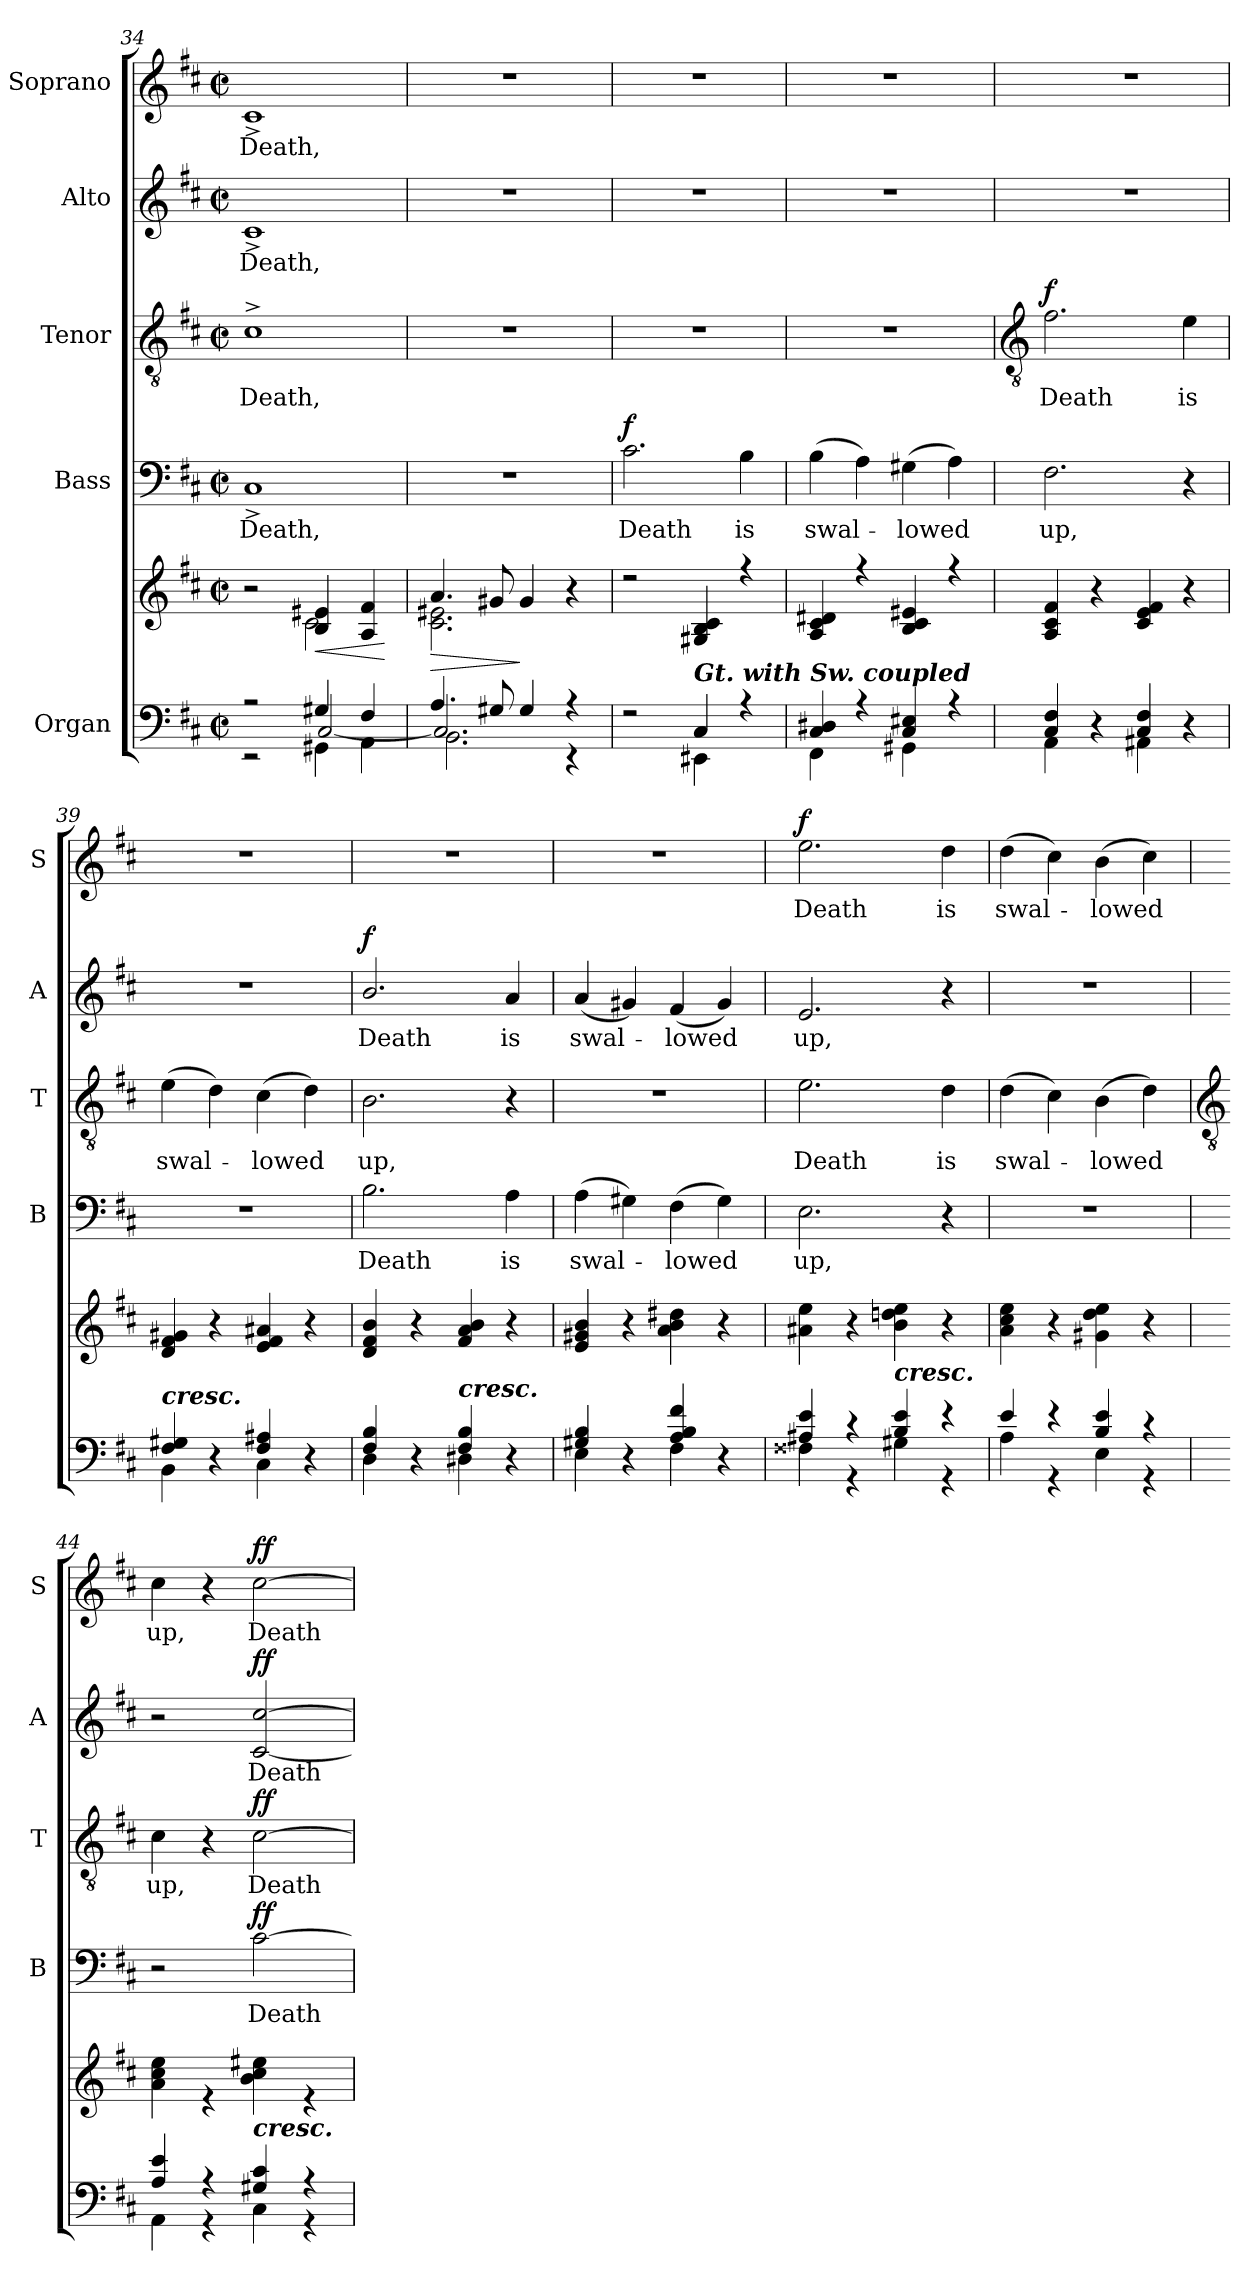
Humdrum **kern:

**kern	**kern	**dynam	**kern	**text	**dynam	**kern	**text	**dynam	**kern	**text	**dynam	**kern	**text	**dynam
*part5	*part5	*part5	*part4	*part4	*part4	*part3	*part3	*part3	*part2	*part2	*part2	*part1	*part1	*part1
*staff6	*staff5	*staff5/6	*staff4	*staff4	*staff4	*staff3	*staff3	*staff3	*staff2	*staff2	*staff2	*staff1	*staff1	*staff1
*I"Organ	*	*	*I"Bass	*	*	*I"Tenor	*	*	*I"Alto	*	*	*I"Soprano	*	*
*	*	*	*I'B	*	*	*I'T	*	*	*I'A	*	*	*I'S	*	*
*clefF4	*clefG2	*	*clefF4	*	*	*clefGv2	*	*	*clefG2	*	*	*clefG2	*	*
*k[f#c#]	*k[f#c#]	*	*k[f#c#]	*	*	*k[f#c#]	*	*	*k[f#c#]	*	*	*k[f#c#]	*	*
*D:	*D:	*	*D:	*	*	*D:	*	*	*D:	*	*	*D:	*	*
*M2/2	*M2/2	*	*M2/2	*	*	*M2/2	*	*	*M2/2	*	*	*M2/2	*	*
*met(c|)	*met(c|)	*	*met(c|)	*	*	*met(c|)	*	*	*met(c|)	*	*	*met(c|)	*	*
=34	=34	=34	=34	=34	=34	=34	=34	=34	=34	=34	=34	=34	=34	=34
*^	*^	*	*	*	*	*	*	*	*	*	*	*	*	*
*	*^	*	*	*	*	*	*	*	*	*	*	*	*	*	*	*
!	!	!	!	!	!	!	!LO:LY:b	!	!	!LO:LY:b	!	!	!LO:LY:b	!	!	!LO:LY:b	!
2r	2ryy	2r	2r	2ryy	.	1C#^	Death,	.	1c#^	Death,	.	1c#^	Death,	.	1c#^	Death,	.
!	!	!	!	!	!LO:HP:b	!	!	!	!	!	!	!	!	!	!	!	!
4G#X/	[2C#/	4GG#X\	4B 4e#X	2c#\	<	.	.	.	.	.	.	.	.	.	.	.	.
4F#/	.	4AA\	4A 4f#	.	.	.	.	.	.	.	.	.	.	.	.	.	.
*v	*v	*v	*	*	*	*	*	*	*	*	*	*	*	*	*	*	*
*	*v	*v	*	*	*	*	*	*	*	*	*	*	*	*	*
.	.	[	.	.	.	.	.	.	.	.	.	.	.	.
=35	=35	=35	=35	=35	=35	=35	=35	=35	=35	=35	=35	=35	=35	=35
*^	*	*	*	*	*	*	*	*	*	*	*	*	*	*
*	*^	*	*	*	*	*	*	*	*	*	*	*	*	*	*
!	!	!	!	!LO:HP:b	!	!	!	!	!	!	!	!	!	!	!	!
*	*	*	*^	*	*	*	*	*	*	*	*	*	*	*	*	*
4.A/	2.C#/]	2.BB\	4.a	2.c#\ 2.e#X\	>	1r	.	.	1r	.	.	1r	.	.	1r	.	.
8G#X/	.	.	8g#X	.	.	.	.	.	.	.	.	.	.	.	.	.	.
4G#/	.	.	4g#	.	]	.	.	.	.	.	.	.	.	.	.	.	.
4r	4ryy	4r	4r	4ryy	.	.	.	.	.	.	.	.	.	.	.	.	.
=36	=36	=36	=36	=36	=36	=36	=36	=36	=36	=36	=36	=36	=36	=36	=36	=36	=36
!	!	!	!	!	!	!	!LO:LY:b	!LO:DY:b	!	!	!	!	!	!	!	!	!
2r	1ryy	2ryy	2r	1ryy	.	2.c#\	Death	f	1r	.	.	1r	.	.	1r	.	.
!LO:TX:a:Bi:t=Gt. with Sw. coupled	!	!	!	!	!	!	!	!	!	!	!	!	!	!	!	!	!
!	!	!	!	!	!LO:DY:b=2	!	!	!	!	!	!	!	!	!	!	!	!
!	!	!	!	!	!LO:DY:n=1:b=2	!	!	!	!	!	!	!	!	!	!	!	!
!	!	!	!	!	!LO:DY:n=2:b	!	!	!	!	!	!	!	!	!	!	!	!
4C#/	.	4EE#X\	4G#X 4B 4c#	.	mp mp mp	.	.	.	.	.	.	.	.	.	.	.	.
!	!	!	!	!	!	!	!LO:LY:b	!	!	!	!	!	!	!	!	!	!
4r	.	4ryy	4r	.	.	4B	is	.	.	.	.	.	.	.	.	.	.
=37	=37	=37	=37	=37	=37	=37	=37	=37	=37	=37	=37	=37	=37	=37	=37	=37	=37
!	!	!	!	!	!	!	!LO:LY:b	!	!	!	!	!	!	!	!	!	!
4C#/ 4D#X/	1ryy	4FF#\	4A 4c# 4d#X	1ryy	.	(>4B	swal-	.	1r	.	.	1r	.	.	1r	.	.
4r	.	4ryy	4r	.	.	4A)	.	.	.	.	.	.	.	.	.	.	.
!	!	!	!	!	!	!	!LO:LY:b	!	!	!	!	!	!	!	!	!	!
4C#/ 4E#X/	.	4GG#X\	4B 4c# 4e#X	.	.	(>4G#X	lowed	.	.	.	.	.	.	.	.	.	.
4r	.	4ryy	4r	.	.	4A)	.	.	.	.	.	.	.	.	.	.	.
*v	*v	*v	*	*	*	*	*	*	*	*	*	*	*	*	*	*	*
*	*v	*v	*	*	*	*	*	*	*	*	*	*	*	*	*
!!LO:LB:g=z
=38	=38	=38	=38	=38	=38	=38	=38	=38	=38	=38	=38	=38	=38	=38
*	*	*	*	*	*	*clefGv2	*	*	*	*	*	*	*	*
*^	*	*	*	*	*	*	*	*	*	*	*	*	*	*
*	*^	*	*	*	*	*	*	*	*	*	*	*	*	*	*
!	!	!	!	!	!	!LO:LY:b	!	!	!LO:LY:b	!LO:DY:b	!	!	!	!	!	!
*	*v	*v	*	*	*	*	*	*	*	*	*	*	*	*	*	*
4C#/ 4F#/	4AA\	4A 4c# 4f#	.	2.F#	up,	.	2.f#\	Death	f	1r	.	.	1r	.	.
4r	4ryy	4r	.	.	.	.	.	.	.	.	.	.	.	.	.
4C#/ 4F#/	4AA#X\	4c# 4e 4f#	.	.	.	.	.	.	.	.	.	.	.	.	.
!	!	!	!	!	!	!	!	!LO:LY:b	!	!	!	!	!	!	!
4r	4ryy	4r	.	4r	.	.	4e	is	.	.	.	.	.	.	.
=39	=39	=39	=39	=39	=39	=39	=39	=39	=39	=39	=39	=39	=39	=39	=39
!LO:TX:a:Bi:t=cresc.	!	!	!	!	!	!	!	!	!	!	!	!	!	!	!
!	!	!	!	!	!	!	!	!LO:LY:b	!	!	!	!	!	!	!
4F#/ 4G#X/	4BB\	4d 4f# 4g#X	.	1r	.	.	(>4e	swal-	.	1r	.	.	1r	.	.
4r	4ryy	4r	.	.	.	.	4d)	.	.	.	.	.	.	.	.
!	!	!	!	!	!	!	!	!LO:LY:b	!	!	!	!	!	!	!
4F#/ 4A#X/	4C#\	4e 4f# 4a#X	.	.	.	.	(>4c#	lowed	.	.	.	.	.	.	.
4r	4ryy	4r	.	.	.	.	4d)	.	.	.	.	.	.	.	.
=40	=40	=40	=40	=40	=40	=40	=40	=40	=40	=40	=40	=40	=40	=40	=40
!	!	!	!	!	!LO:LY:b	!	!	!LO:LY:b	!	!	!LO:LY:b	!LO:DY:b	!	!	!
4F#/ 4B/	4D\	4d 4f# 4b	.	2.B\	Death	.	2.B	up,	.	2.b/	Death	f	1r	.	.
4r	4ryy	4r	.	.	.	.	.	.	.	.	.	.	.	.	.
!LO:TX:a:Bi:t=cresc.	!	!	!	!	!	!	!	!	!	!	!	!	!	!	!
4F#/ 4B/	4D#X\	4f# 4a 4b	.	.	.	.	.	.	.	.	.	.	.	.	.
!	!	!	!	!	!LO:LY:b	!	!	!	!	!	!LO:LY:b	!	!	!	!
4r	4ryy	4r	.	4A	is	.	4r	.	.	4a	is	.	.	.	.
=41	=41	=41	=41	=41	=41	=41	=41	=41	=41	=41	=41	=41	=41	=41	=41
!	!	!	!	!	!LO:LY:b	!	!	!	!	!	!LO:LY:b	!	!	!	!
4G#X/ 4B/	4E\	4e 4g#X 4b	.	(>4A	swal-	.	1r	.	.	(<4a	swal-	.	1r	.	.
4r	4ryy	4r	.	4G#X)	.	.	.	.	.	4g#X)	.	.	.	.	.
!	!	!	!	!	!LO:LY:b	!	!	!	!	!	!LO:LY:b	!	!	!	!
4A/ 4B/ 4f#/	4F#\	4a 4b 4dd#X	.	(>4F#	lowed	.	.	.	.	(<4f#	lowed	.	.	.	.
4r	4ryy	4r	.	4G#)	.	.	.	.	.	4g#)	.	.	.	.	.
=42	=42	=42	=42	=42	=42	=42	=42	=42	=42	=42	=42	=42	=42	=42	=42
!	!	!	!	!	!LO:LY:b	!	!	!LO:LY:b	!	!	!LO:LY:b	!	!	!LO:LY:b	!LO:DY:b
4A#X/ 4e/	4F##X\	4a#X 4ee	.	2.E	up,	.	2.e	Death	.	2.e	up,	.	2.ee\	Death	f
4r	4r	4r	.	.	.	.	.	.	.	.	.	.	.	.	.
!LO:TX:a:Bi:t=cresc.	!	!	!	!	!	!	!	!	!	!	!	!	!	!	!
4B/ 4e/	4G#X\	4b 4ddn 4ee	.	.	.	.	.	.	.	.	.	.	.	.	.
!	!	!	!	!	!	!	!	!LO:LY:b	!	!	!	!	!	!LO:LY:b	!
4r	4r	4r	.	4r	.	.	4d	is	.	4r	.	.	4dd	is	.
=43	=43	=43	=43	=43	=43	=43	=43	=43	=43	=43	=43	=43	=43	=43	=43
!	!	!	!	!	!	!	!	!LO:LY:b	!	!	!	!	!	!LO:LY:b	!
4e/	4A\	4a 4cc# 4ee	.	1r	.	.	(>4d	swal-	.	1r	.	.	(>4dd	swal-	.
4r	4r	4r	.	.	.	.	4c#)	.	.	.	.	.	4cc#)	.	.
!	!	!	!	!	!	!	!	!LO:LY:b	!	!	!	!	!	!LO:LY:b	!
4B/ 4e/	4E\	4g#X 4dd 4ee	.	.	.	.	(>4B	lowed	.	.	.	.	(>4b	lowed	.
4r	4r	4r	.	.	.	.	4d)	.	.	.	.	.	4cc#)	.	.
!!LO:LB:g=z
=44	=44	=44	=44	=44	=44	=44	=44	=44	=44	=44	=44	=44	=44	=44	=44
*	*	*	*	*	*	*	*clefGv2	*	*	*	*	*	*	*	*
*	*	*^	*	*	*	*	*	*	*	*	*	*	*	*	*
!	!	!	!	!	!	!	!	!	!LO:LY:b	!	!	!	!	!	!LO:LY:b	!
4A/ 4e/	4AA\	1ryy	4a\ 4cc#\ 4ee\	.	2r	.	.	4c#	up,	.	2r	.	.	4cc#	up,	.
4r	4r	.	4r	.	.	.	.	4r	.	.	.	.	.	4r	.	.
!LO:TX:a:Bi:t=cresc.	!	!	!	!	!	!	!	!	!	!	!	!	!	!	!	!
!	!	!	!	!	!	!LO:LY:b	!LO:DY:b	!	!LO:LY:b	!LO:DY:b	!	!LO:LY:b	!LO:DY:b	!	!LO:LY:b	!LO:DY:b
4G#X/ 4c#/	4C#\	.	4b\ 4cc#\ 4ee#X\	.	[2c#	Death	ff	[2c#	Death	ff	[2c# [2cc#	Death	ff	[2cc#	Death	ff
4r	4r	.	4r	.	.	.	.	.	.	.	.	.	.	.	.	.
*v	*v	*	*	*	*	*	*	*	*	*	*	*	*	*	*	*
*	*v	*v	*	*	*	*	*	*	*	*	*	*	*	*	*
=	=	=	=	=	=	=	=	=	=	=	=	=	=	=
*-	*-	*-	*-	*-	*-	*-	*-	*-	*-	*-	*-	*-	*-	*-
